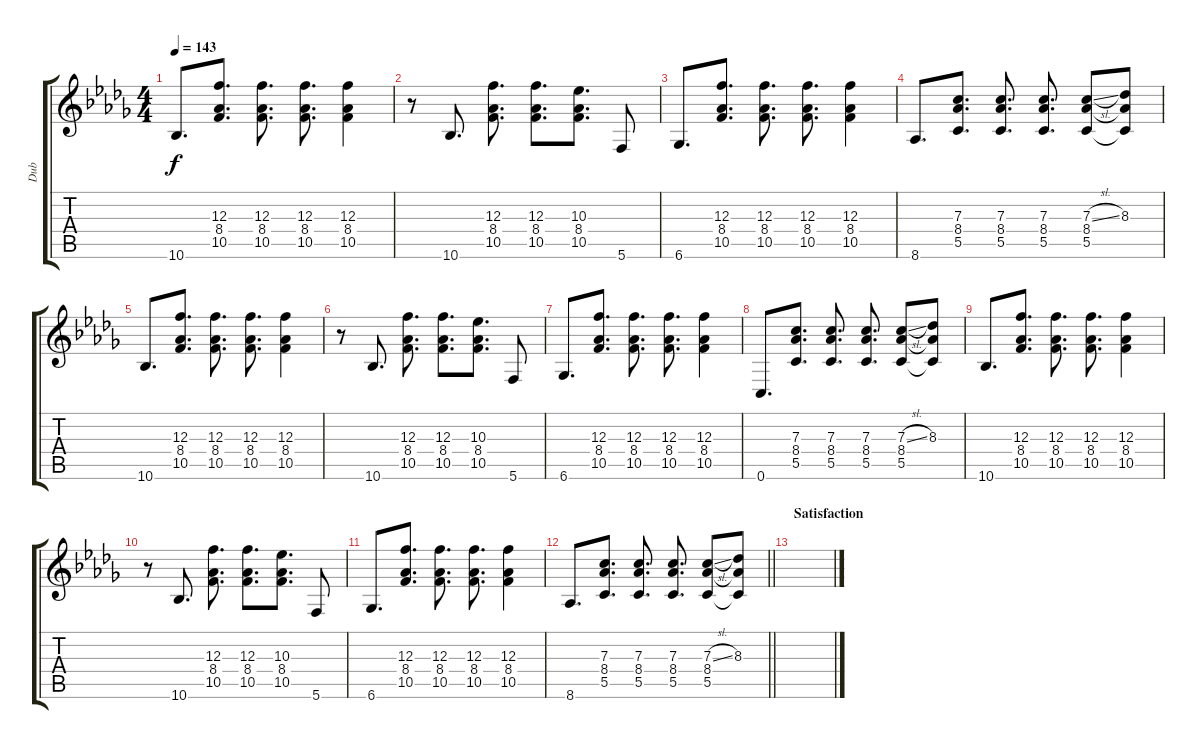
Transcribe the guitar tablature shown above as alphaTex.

\track ("Dub" "Dub") {instrument distortionguitar}
\staff {score tabs}
\tuning (D4 A3 F3 C3 G2 C2) {hide}
\ts (4 4)
\tempo 143
\clef g2
\ks db
10.6.8{d dy f} (12.3 8.4 10.5).8{d} (12.3 8.4 10.5).8{d} (12.3 8.4 10.5).8{d} (12.3 8.4 10.5).4 |
r.8 10.6.8{d} (12.3 8.4 10.5).8{d} (12.3 8.4 10.5).8{d} (10.3 8.4 10.5).8{d} 5.6.8 |
6.6.8{d} (12.3 8.4 10.5).8{d} (12.3 8.4 10.5).8{d} (12.3 8.4 10.5).8{d} (12.3 8.4 10.5).4 |
8.6.8{d} (7.3 8.4 5.5).8{d} (7.3 8.4 5.5).8{d} (7.3 8.4 5.5).8{d} (7.3{sl} 8.4 5.5).8 (8.3 8.4{t} 5.5{t}).8 |
10.6.8{d} (12.3 8.4 10.5).8{d} (12.3 8.4 10.5).8{d} (12.3 8.4 10.5).8{d} (12.3 8.4 10.5).4 |
r.8 10.6.8{d} (12.3 8.4 10.5).8{d} (12.3 8.4 10.5).8{d} (10.3 8.4 10.5).8{d} 5.6.8 |
6.6.8{d} (12.3 8.4 10.5).8{d} (12.3 8.4 10.5).8{d} (12.3 8.4 10.5).8{d} (12.3 8.4 10.5).4 |
0.6.8{d} (7.3 8.4 5.5).8{d} (7.3 8.4 5.5).8{d} (7.3 8.4 5.5).8{d} (7.3{sl} 8.4 5.5).8 (8.3 8.4{t} 5.5{t}).8 |
10.6.8{d} (12.3 8.4 10.5).8{d} (12.3 8.4 10.5).8{d} (12.3 8.4 10.5).8{d} (12.3 8.4 10.5).4 |
r.8 10.6.8{d} (12.3 8.4 10.5).8{d} (12.3 8.4 10.5).8{d} (10.3 8.4 10.5).8{d} 5.6.8 |
6.6.8{d} (12.3 8.4 10.5).8{d} (12.3 8.4 10.5).8{d} (12.3 8.4 10.5).8{d} (12.3 8.4 10.5).4 |
\barLineRight lightlight
8.6.8{d} (7.3 8.4 5.5).8{d} (7.3 8.4 5.5).8{d} (7.3 8.4 5.5).8{d} (7.3{sl} 8.4 5.5).8 (8.3 8.4{t} 5.5{t}).8 |
\section ("" "Satisfaction")
